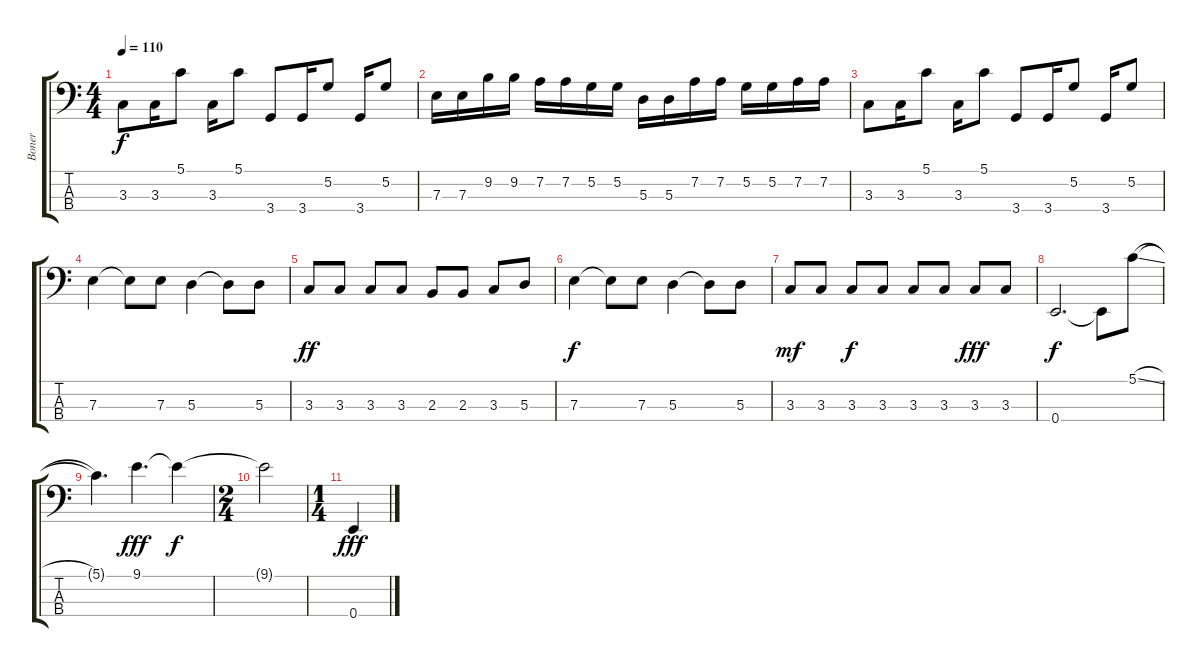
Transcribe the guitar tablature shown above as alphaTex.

\track ("Boner" "Boner") {instrument electricbasspick}
\staff {score tabs}
\tuning (G2 D2 A1 E1) {hide}
\ts (4 4)
\tempo 110
\clef f4
\ks c
3.3.8{dy f} 3.3.16 5.1.8 3.3.16 5.1.8 3.4.8 3.4.16 5.2.8 3.4.16 5.2.8 |
7.3.16 7.3.16 9.2.16 9.2.16 7.2.16 7.2.16 5.2.16 5.2.16 5.3.16 5.3.16 7.2.16 7.2.16 5.2.16 5.2.16 7.2.16 7.2.16 |
3.3.8 3.3.16 5.1.8 3.3.16 5.1.8 3.4.8 3.4.16 5.2.8 3.4.16 5.2.8 |
7.3.4 7.3{t}.8 7.3.8 5.3.4 5.3{t}.8 5.3.8 |
3.3.8{dy ff} 3.3.8 3.3.8 3.3.8 2.3.8 2.3.8 3.3.8 5.3.8 |
7.3.4{dy f} 7.3{t}.8 7.3.8 5.3.4 5.3{t}.8 5.3.8 |
3.3.8{dy mf} 3.3.8 3.3.8{dy f} 3.3.8 3.3.8 3.3.8 3.3.8{dy fff} 3.3.8 |
0.4.2{d dy f volume 16} 0.4{t}.8 5.1{sl}.8 |
5.1{t}.4{d} 9.1.4{d dy fff} 9.1{t}.4{dy f} |
\ts (2 4)
9.1{t}.2 |
\ts (1 4)
0.4.4{dy fff}
